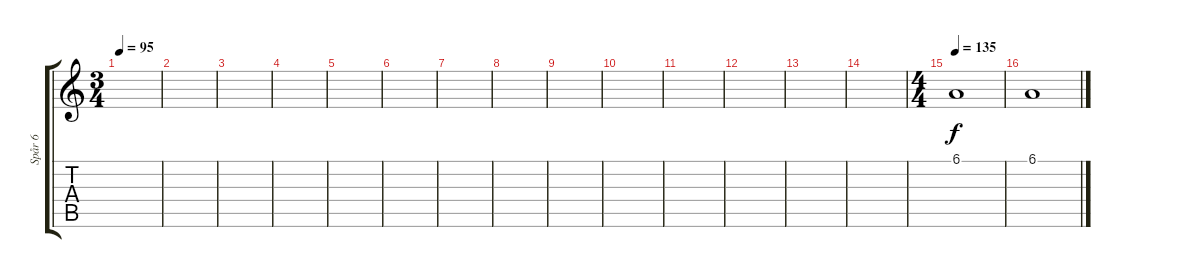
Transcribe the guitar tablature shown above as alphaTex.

\track ("Spår 6" "Spår 6") {instrument synthstrings1}
\staff {score tabs}
\tuning (Eb4 Bb3 Gb3 Db3 Ab2 Db2) {hide}
\ts (3 4)
\tempo 95
\clef g2
\ks c
|
|
|
|
|
|
|
|
|
|
|
|
|
|
\ts (4 4)
\tempo 135
6.1.1 |
6.1.1
